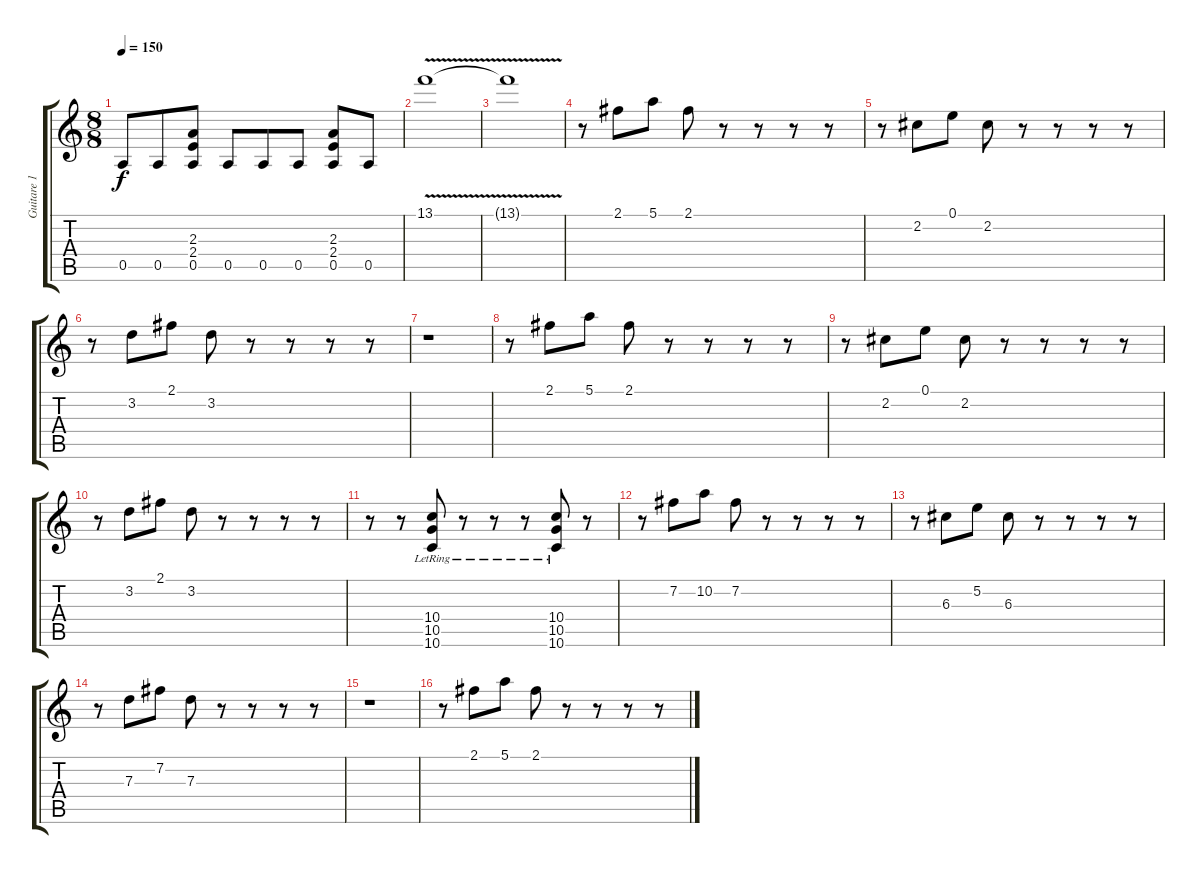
\track ("Guitare 1" "Guitare 1") {instrument overdrivenguitar}
\staff {score tabs}
\tuning (E4 B3 G3 D3 A2 D2) {hide}
\ts (8 8)
\tempo 150
\clef g2
\ks c
0.5.8{dy f} 0.5.8 (2.3 2.4 0.5).8 0.5.8 0.5.8 0.5.8 (2.3 2.4 0.5).8 0.5.8 |
13.1{v}.1 |
13.1{t}.1 |
r.8 2.1.8 5.1.8 2.1.8 r.8 r.8 r.8 r.8 |
r.8 2.2.8 0.1.8 2.2.8 r.8 r.8 r.8 r.8 |
r.8 3.2.8 2.1.8 3.2.8 r.8 r.8 r.8 r.8 |
r.1 |
r.8 2.1.8 5.1.8 2.1.8 r.8 r.8 r.8 r.8 |
r.8 2.2.8 0.1.8 2.2.8 r.8 r.8 r.8 r.8 |
r.8 3.2.8 2.1.8 3.2.8 r.8 r.8 r.8 r.8 |
r.8{volume 16 instrument overdrivenguitar} r.8 (10.4{lr} 10.5{lr} 10.6{lr}).8 r.8 r.8 r.8 (10.4{lr} 10.5{lr} 10.6{lr}).8 r.8 |
r.8{volume 13 instrument overdrivenguitar} 7.2.8 10.2.8 7.2.8 r.8 r.8 r.8 r.8 |
r.8 6.3.8 5.2.8 6.3.8 r.8 r.8 r.8 r.8 |
r.8 7.3.8 7.2.8 7.3.8 r.8 r.8 r.8 r.8 |
r.1 |
r.8 2.1.8 5.1.8 2.1.8 r.8 r.8 r.8 r.8
